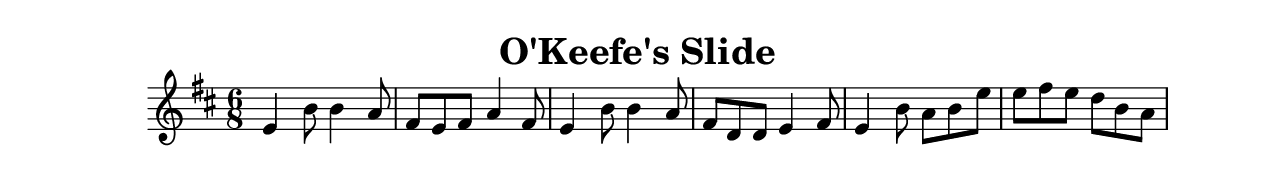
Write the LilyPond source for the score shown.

\version "2.16.2"

\language "english"
#(set-default-paper-size "letter")
\header {
  title = "O'Keefe's Slide"
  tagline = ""
}

tune = \relative a' {
  \key d \major
  \time 6/8
  e4 b'8 b4 a8 fs8 e8 fs8 a4 fs8 |
  e4 b'8 b4 a8 fs8 d8  d8 e4 fs8 |
  e4 b'8

  %% B Part
  a b e e fs e d b a

}

\score {
  \tune
}
